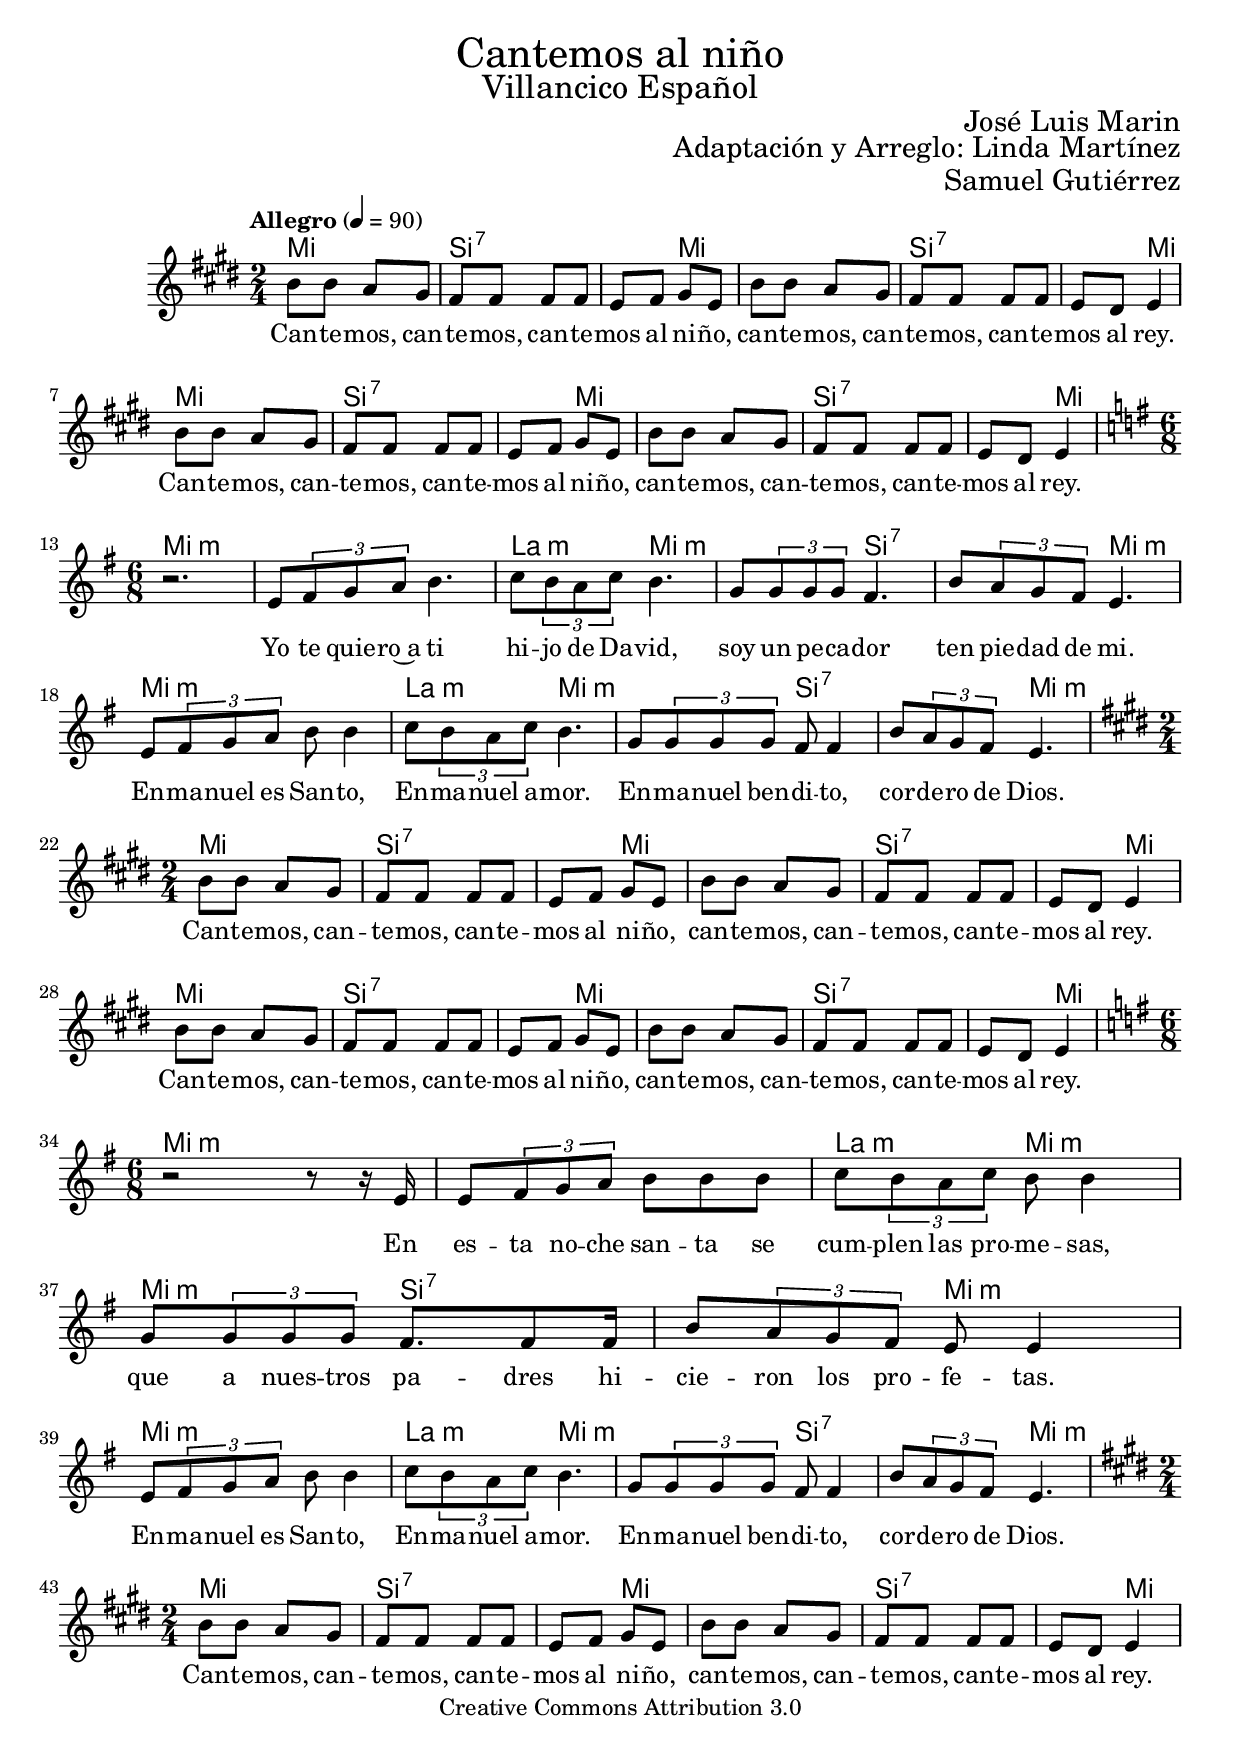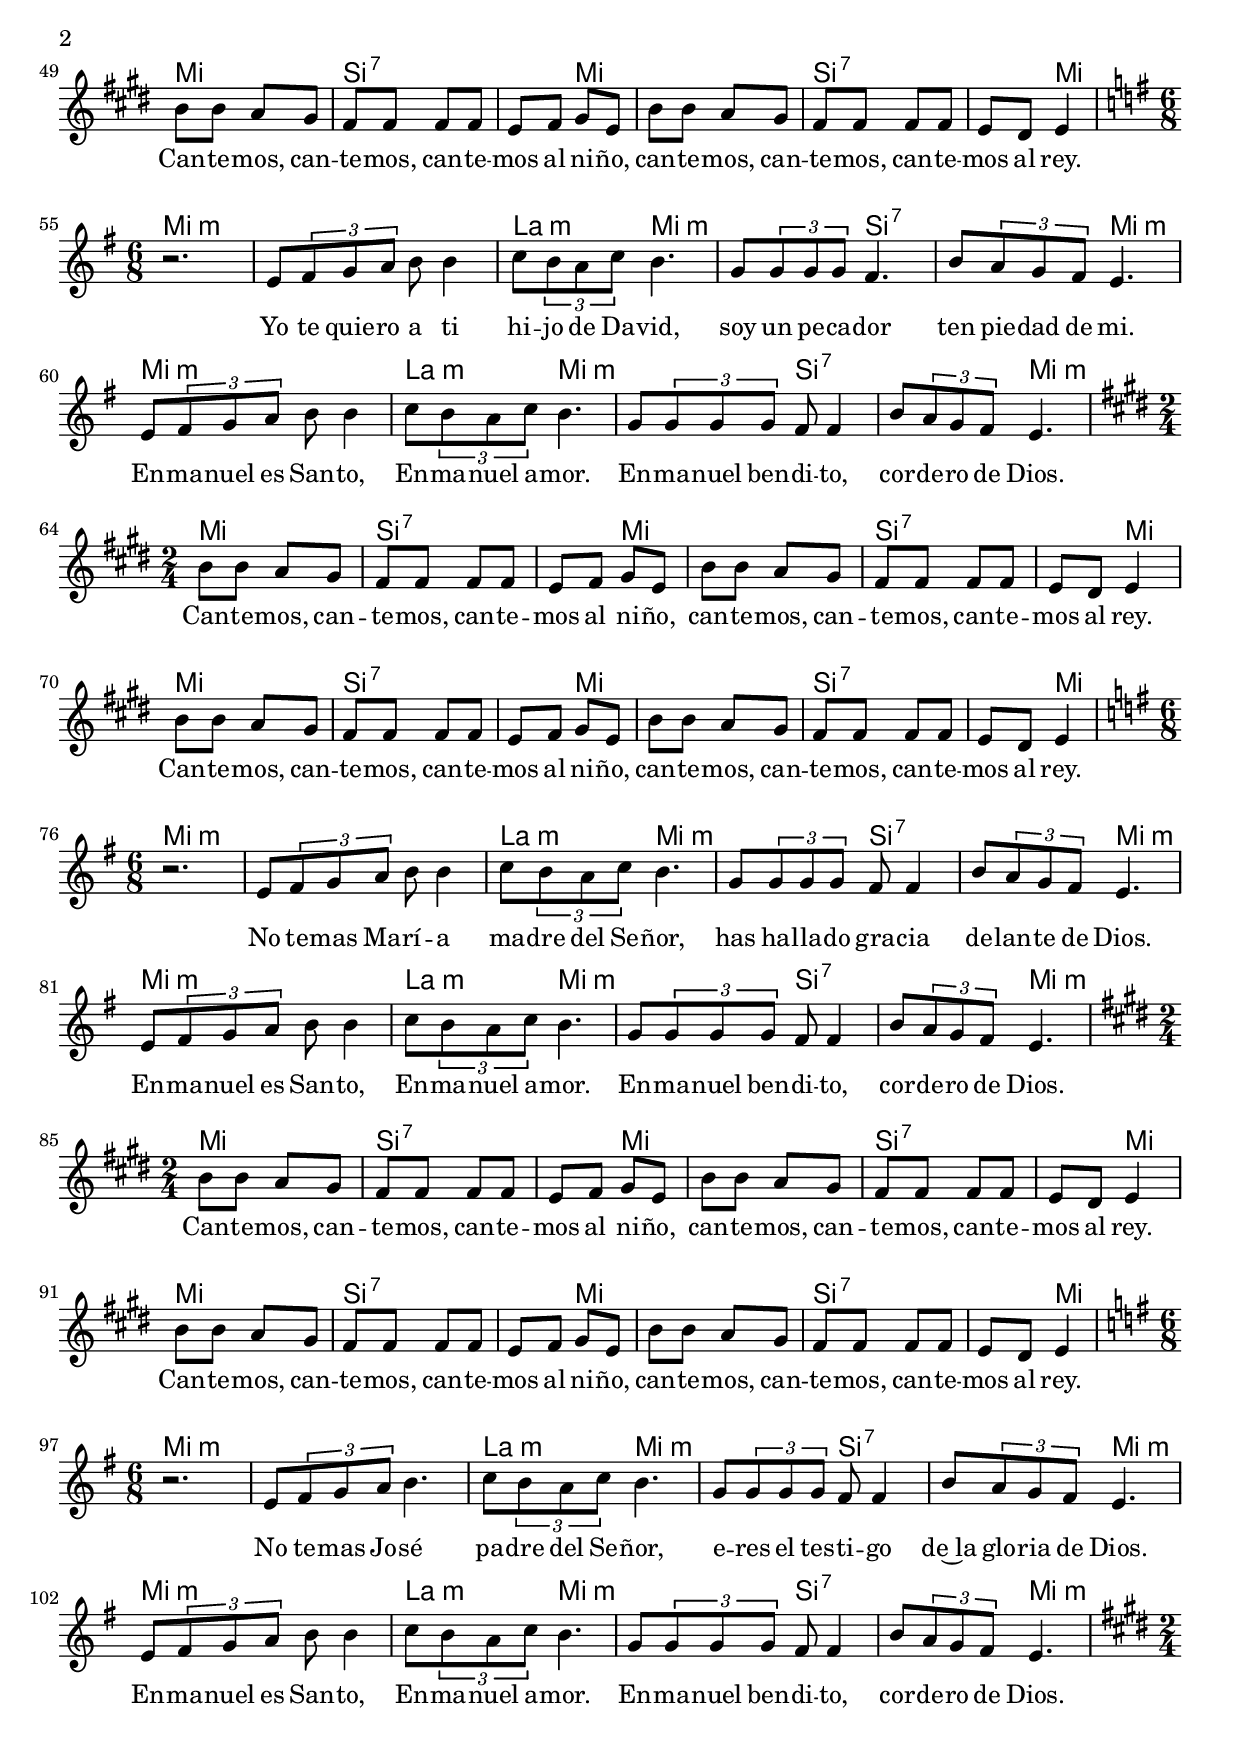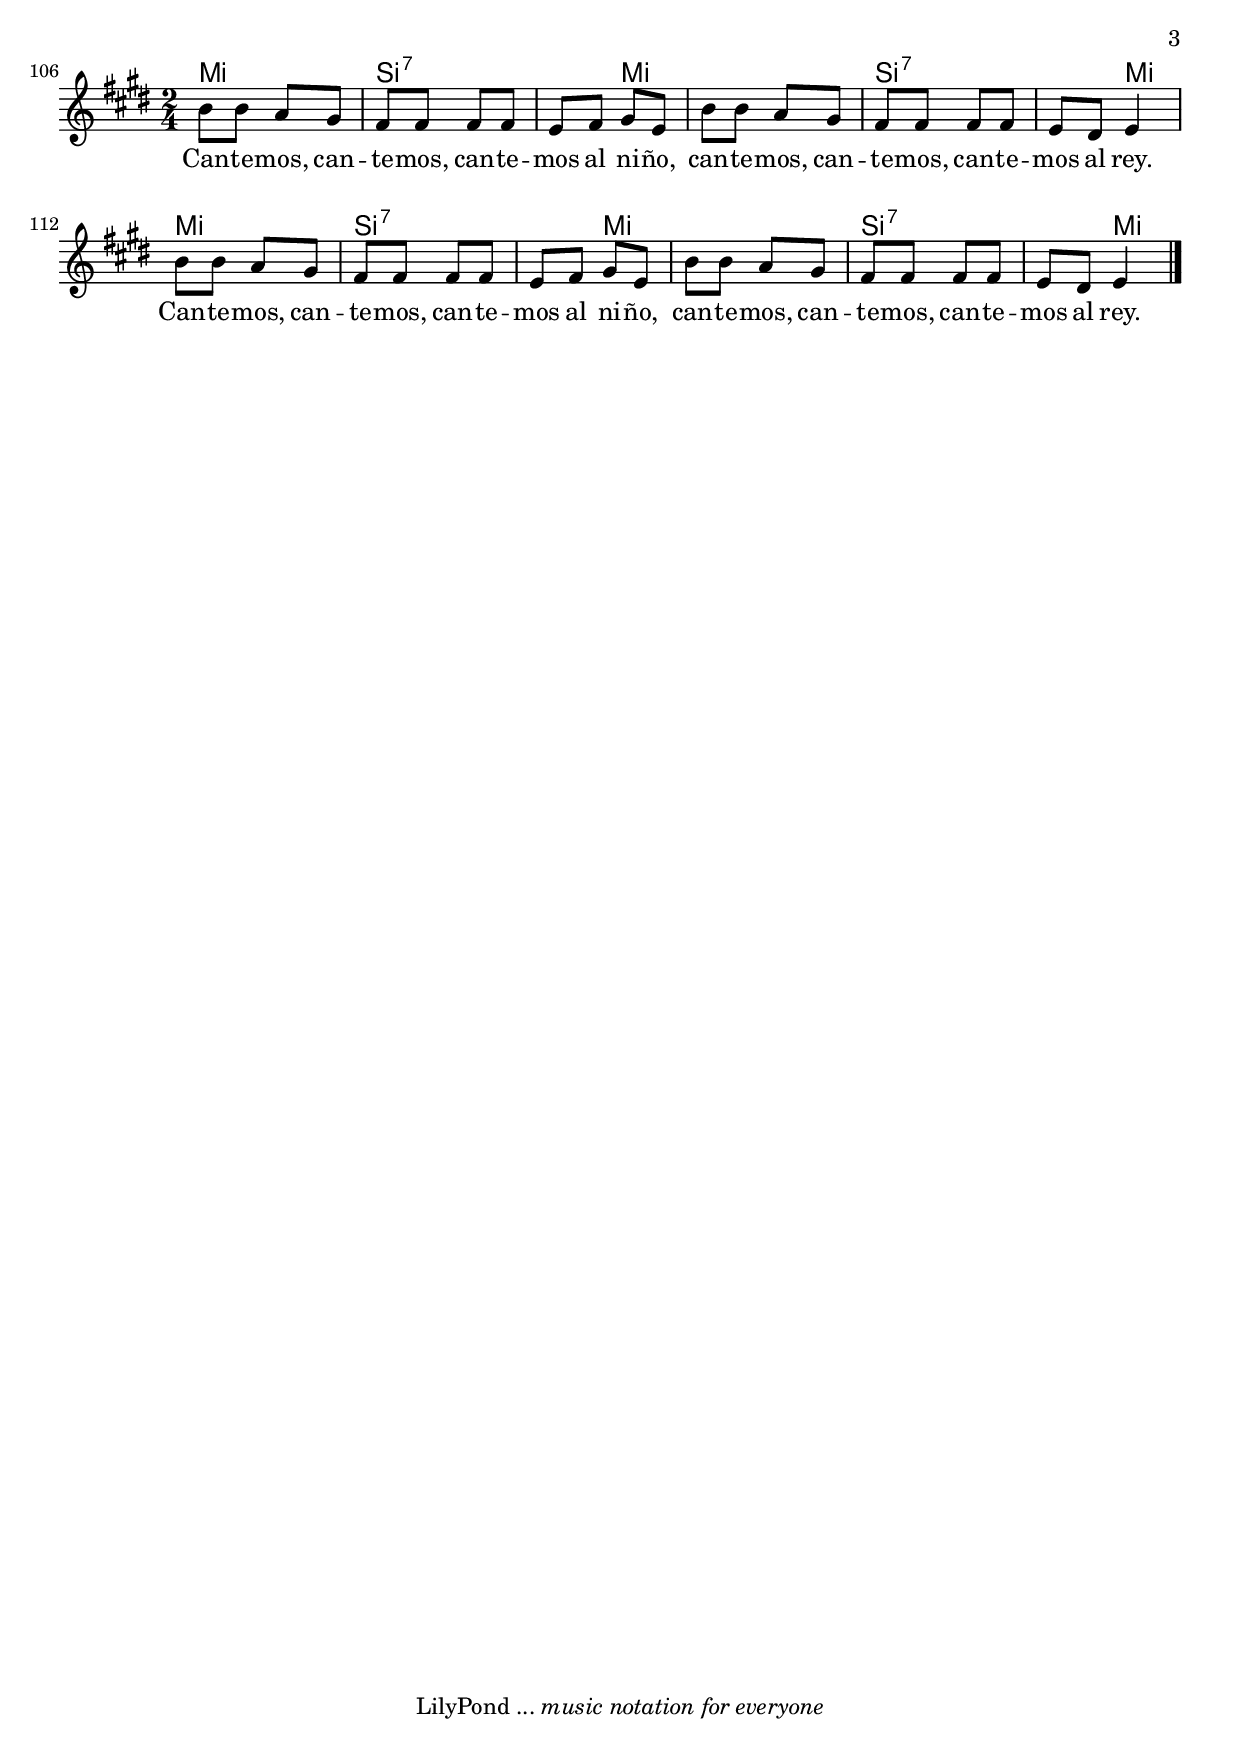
% Cantemos al niño - Solista
% by serachsam

\language "espanol"
\version "2.23.2"

% --- Global size
%#(set-global-staff-size 18.8)

% --- Cabecera
\markup { \fill-line { \center-column { \fontsize #5 "Cantemos al niño" \fontsize #3 "Villancico Español" } } }
\markup { \fill-line { " " \right-column { \fontsize #2 "José Luis Marin" } } }
\markup { \fill-line { " " \right-column { \fontsize #2 "Adaptación y Arreglo: Linda Martínez" } } }
\markup { \fill-line { " " \right-column { \fontsize #2 "Samuel Gutiérrez" } } }
\header {
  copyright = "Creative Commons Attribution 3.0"
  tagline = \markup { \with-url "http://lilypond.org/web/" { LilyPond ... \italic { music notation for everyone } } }
  breakbefore = ##t
}

% --- Music
global = {
  \tempo "Allegro" 4=90
  \key mi \major
  \time 2/4
  s2*12
  \key mi \minor
  \time 6/8
  s2.*9
  \key mi \major
  \time 2/4
  s2*12
  \key mi \minor
  \time 6/8
  s2.*9
  \key mi \major
  \time 2/4
  s2*12
  \key mi \minor
  \time 6/8
  s2.*9
  \key mi \major
  \time 2/4
  s2*12
  \key mi \minor
  \time 6/8
  s2.*9
  \key mi \major
  \time 2/4
  s2*12
  \key mi \minor
  \time 6/8
  s2.*9
  \key mi \major
  \time 2/4
  s2*12
  \bar "|."
}

voice = \relative do'' {
  si8 si la sols 
  fas fas fas fas 
  mi fas sols mi
  si'8 si la sols 
  fas fas fas fas 
  mi res mi4 \break
  si'8 si la sols 
  fas fas fas fas 
  mi fas sols mi
  si'8 si la sols 
  fas fas fas fas 
  mi res mi4 \break
  
  r2.
  mi8 \tuplet 3/2 {fas8 sol la} si4. 
  do8 \tuplet 3/2 {si8 la do} si4.
  sol8 \tuplet3/2 {sol8 sol sol} fas4. 
  si8 \tuplet 3/2 {la8 sol fas} mi4. \break
  mi8 \tuplet 3/2 {fas8 sol la} si8 si4 
  do8 \tuplet 3/2 {si8 la do} si4.
  sol8 \tuplet3/2 {sol8 sol sol} fas8 fas4 
  si8 \tuplet 3/2 {la8 sol fas} mi4. \break
  
  si'8 si la sols 
  fas fas fas fas 
  mi fas sols mi
  si'8 si la sols 
  fas fas fas fas 
  mi res mi4 \break
  si'8 si la sols 
  fas fas fas fas 
  mi fas sols mi
  si'8 si la sols 
  fas fas fas fas 
  mi res mi4 \break
  
  r2 r8 r16 mi
  mi8 \tuplet 3/2 {fas8 sol la} si si si
  do8 \tuplet 3/2 {si8 la do} si si4
  sol8 \tuplet3/2 {sol8 sol sol} fas8. fas8 fas16
  si8 \tuplet 3/2 {la8 sol fas} mi mi4 \break
  mi8 \tuplet 3/2 {fas8 sol la} si8 si4
  do8 \tuplet 3/2 {si8 la do} si4.
  sol8 \tuplet3/2 {sol8 sol sol} fas8 fas4 
  si8 \tuplet 3/2 {la8 sol fas} mi4. \break
  
  si'8 si la sols 
  fas fas fas fas 
  mi fas sols mi
  si'8 si la sols 
  fas fas fas fas 
  mi res mi4 \break
  si'8 si la sols 
  fas fas fas fas 
  mi fas sols mi
  si'8 si la sols 
  fas fas fas fas 
  mi res mi4 \break
  
  r2.
  mi8 \tuplet 3/2 {fas8 sol la} si si4
  do8 \tuplet 3/2 {si8 la do} si4.
  sol8 \tuplet3/2 {sol8 sol sol} fas4.
  si8 \tuplet 3/2 {la8 sol fas} mi4. \break
  mi8 \tuplet 3/2 {fas8 sol la} si8 si4
  do8 \tuplet 3/2 {si8 la do} si4.
  sol8 \tuplet3/2 {sol8 sol sol} fas8 fas4 
  si8 \tuplet 3/2 {la8 sol fas} mi4. \break
  
  si'8 si la sols 
  fas fas fas fas 
  mi fas sols mi
  si'8 si la sols 
  fas fas fas fas 
  mi res mi4 \break
  si'8 si la sols 
  fas fas fas fas 
  mi fas sols mi
  si'8 si la sols 
  fas fas fas fas 
  mi res mi4 \break
  
  r2.
  mi8 \tuplet 3/2 {fas8 sol la} si si4
  do8 \tuplet 3/2 {si8 la do} si4.
  sol8 \tuplet3/2 {sol8 sol sol} fas fas4
  si8 \tuplet 3/2 {la8 sol fas} mi4. \break
  mi8 \tuplet 3/2 {fas8 sol la} si8 si4
  do8 \tuplet 3/2 {si8 la do} si4.
  sol8 \tuplet3/2 {sol8 sol sol} fas8 fas4 
  si8 \tuplet 3/2 {la8 sol fas} mi4. \break
  
  si'8 si la sols 
  fas fas fas fas 
  mi fas sols mi
  si'8 si la sols 
  fas fas fas fas 
  mi res mi4 \break
  si'8 si la sols 
  fas fas fas fas 
  mi fas sols mi
  si'8 si la sols 
  fas fas fas fas 
  mi res mi4 \break
  
  r2.
  mi8 \tuplet 3/2 {fas8 sol la} si4.
  do8 \tuplet 3/2 {si8 la do} si4.
  sol8 \tuplet3/2 {sol8 sol sol} fas8 fas4
  si8 \tuplet 3/2 {la8 sol fas} mi4. \break
  mi8 \tuplet 3/2 {fas8 sol la} si8 si4
  do8 \tuplet 3/2 {si8 la do} si4.
  sol8 \tuplet3/2 {sol8 sol sol} fas8 fas4 
  si8 \tuplet 3/2 {la8 sol fas} mi4. \break
  
  si'8 si la sols 
  fas fas fas fas 
  mi fas sols mi
  si'8 si la sols 
  fas fas fas fas 
  mi res mi4 \break
  si'8 si la sols 
  fas fas fas fas 
  mi fas sols mi
  si'8 si la sols 
  fas fas fas fas 
  mi res mi4 \break
}

% --- Lyrics
voice-lyrics = \lyricmode {
  Can -- te -- mos, can -- te -- mos, can -- te -- mos al ni -- ño,
  can -- te -- mos, can -- te -- mos, can -- te -- mos al rey.
  Can -- te -- mos, can -- te -- mos, can -- te -- mos al ni -- ño,
  can -- te -- mos, can -- te -- mos, can -- te -- mos al rey.

  Yo te quie -- ro~a ti hi -- jo de Da -- vid,
  soy un pe -- ca -- dor ten pie -- dad de mi. 
  En -- ma -- nuel es San -- to, En -- ma -- nuel a -- mor.
  En -- ma -- nuel ben -- di -- to, cor -- de -- ro de Dios.
  
  Can -- te -- mos, can -- te -- mos, can -- te -- mos al ni -- ño,
  can -- te -- mos, can -- te -- mos, can -- te -- mos al rey.
  Can -- te -- mos, can -- te -- mos, can -- te -- mos al ni -- ño,
  can -- te -- mos, can -- te -- mos, can -- te -- mos al rey.
  
  En es -- ta no -- che san -- ta se cum -- plen las pro -- me -- sas,
  que a nues -- tros pa -- dres hi -- cie -- ron los pro -- fe -- tas.
  En -- ma -- nuel es San -- to, En -- ma -- nuel a -- mor.
  En -- ma -- nuel ben -- di -- to, cor -- de -- ro de Dios.
  
  Can -- te -- mos, can -- te -- mos, can -- te -- mos al ni -- ño,
  can -- te -- mos, can -- te -- mos, can -- te -- mos al rey.
  Can -- te -- mos, can -- te -- mos, can -- te -- mos al ni -- ño,
  can -- te -- mos, can -- te -- mos, can -- te -- mos al rey.
  
  Yo te quie -- ro a ti hi -- jo de Da -- vid,
  soy un pe -- ca -- dor ten pie -- dad de mi.
  En -- ma -- nuel es San -- to, En -- ma -- nuel a -- mor.
  En -- ma -- nuel ben -- di -- to, cor -- de -- ro de Dios.
  
  Can -- te -- mos, can -- te -- mos, can -- te -- mos al ni -- ño,
  can -- te -- mos, can -- te -- mos, can -- te -- mos al rey.
  Can -- te -- mos, can -- te -- mos, can -- te -- mos al ni -- ño,
  can -- te -- mos, can -- te -- mos, can -- te -- mos al rey.
  
  No te -- mas Ma -- rí -- a ma -- dre del Se -- ñor,
  has ha -- lla -- do gra -- cia de -- lan -- te de Dios.
  En -- ma -- nuel es San -- to, En -- ma -- nuel a -- mor.
  En -- ma -- nuel ben -- di -- to, cor -- de -- ro de Dios.
  
  Can -- te -- mos, can -- te -- mos, can -- te -- mos al ni -- ño,
  can -- te -- mos, can -- te -- mos, can -- te -- mos al rey.
  Can -- te -- mos, can -- te -- mos, can -- te -- mos al ni -- ño,
  can -- te -- mos, can -- te -- mos, can -- te -- mos al rey.
  
  No te -- mas Jo -- sé pa -- dre del Se -- ñor,
  e -- res el tes -- ti -- go de~la glo -- ria de Dios.
  En -- ma -- nuel es San -- to, En -- ma -- nuel a -- mor.
  En -- ma -- nuel ben -- di -- to, cor -- de -- ro de Dios.

  Can -- te -- mos, can -- te -- mos, can -- te -- mos al ni -- ño,
  can -- te -- mos, can -- te -- mos, can -- te -- mos al rey.
  Can -- te -- mos, can -- te -- mos, can -- te -- mos al ni -- ño,
  can -- te -- mos, can -- te -- mos, can -- te -- mos al rey.
}

% --- Harmony
harmonies = \new ChordNames {
  \set ChordNames.midiInstrument = "string ensemble 2"
  \set ChordNames.midiMaximumVolume = #0.5
  \set chordChanges = ##t
  \chordmode {
    \italianChords
    mi2 si2:7 si4:7 mi4
    mi2 si2:7 si4:7 mi4
    mi2 si2:7 si4:7 mi4
    mi2 si2:7 si4:7 mi4
    
    mi2.:m mi2.:m la4.:m mi4.:m mi4.:m si4.:7 si4.:7 mi4.:m
    mi2.:m la4.:m mi4.:m mi4.:m si4.:7 si4.:7 mi4.:m
    
    mi2 si2:7 si4:7 mi4
    mi2 si2:7 si4:7 mi4
    mi2 si2:7 si4:7 mi4
    mi2 si2:7 si4:7 mi4
    
    mi2.:m mi2.:m la4.:m mi4.:m mi4.:m si4.:7 si4.:7 mi4.:m
    mi2.:m la4.:m mi4.:m mi4.:m si4.:7 si4.:7 mi4.:m
    
    mi2 si2:7 si4:7 mi4
    mi2 si2:7 si4:7 mi4
    mi2 si2:7 si4:7 mi4
    mi2 si2:7 si4:7 mi4
    
    mi2.:m mi2.:m la4.:m mi4.:m mi4.:m si4.:7 si4.:7 mi4.:m
    mi2.:m la4.:m mi4.:m mi4.:m si4.:7 si4.:7 mi4.:m
    
    mi2 si2:7 si4:7 mi4
    mi2 si2:7 si4:7 mi4
    mi2 si2:7 si4:7 mi4
    mi2 si2:7 si4:7 mi4
    
    mi2.:m mi2.:m la4.:m mi4.:m mi4.:m si4.:7 si4.:7 mi4.:m
    mi2.:m la4.:m mi4.:m mi4.:m si4.:7 si4.:7 mi4.:m
    
    mi2 si2:7 si4:7 mi4
    mi2 si2:7 si4:7 mi4
    mi2 si2:7 si4:7 mi4
    mi2 si2:7 si4:7 mi4
    
    mi2.:m mi2.:m la4.:m mi4.:m mi4.:m si4.:7 si4.:7 mi4.:m
    mi2.:m la4.:m mi4.:m mi4.:m si4.:7 si4.:7 mi4.:m
    
    mi2 si2:7 si4:7 mi4
    mi2 si2:7 si4:7 mi4
    mi2 si2:7 si4:7 mi4
    mi2 si2:7 si4:7 mi4
  }
}

% --- Metronome
time = 4
%\include "metronome.ily"

% --- Sheet
\score {
  <<
    \harmonies
    \new Staff {
      \set Staff.midiInstrument = #"oboe"
      %\set Staff.midiMaximumVolume = #1.5
      <<
        \new Voice = "voice" { <<\global \voice >> }
        \new Lyrics \lyricsto "voice" { \voice-lyrics }
      >>
    }
    %\metronome
    >>
  \midi {}
  \layout {}
}

% --- Paper
\paper {
  #(set-default-paper-size "letter")
  page-breaking = #ly:page-turn-breaking
}